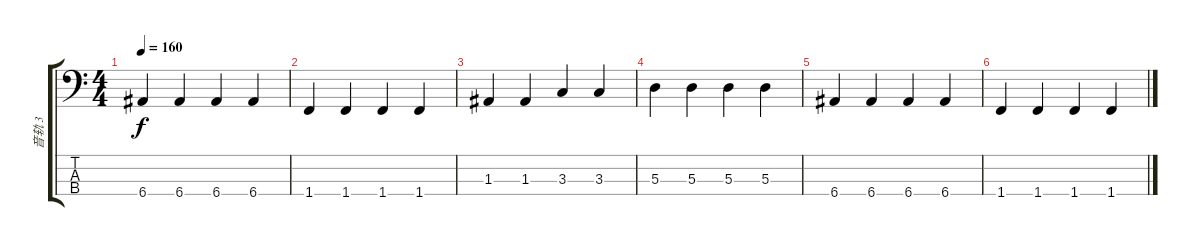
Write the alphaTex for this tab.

\track ("音轨 3" "音轨 3") {instrument electricbassfinger}
\staff {score tabs}
\tuning (G2 D2 A1 E1) {hide}
\ts (4 4)
\tempo 160
\clef f4
\ks c
6.4.4{dy f} 6.4.4 6.4.4 6.4.4 |
1.4.4 1.4.4 1.4.4 1.4.4 |
1.3.4 1.3.4 3.3.4 3.3.4 |
5.3.4 5.3.4 5.3.4 5.3.4 |
6.4.4 6.4.4 6.4.4 6.4.4 |
1.4.4 1.4.4 1.4.4 1.4.4
